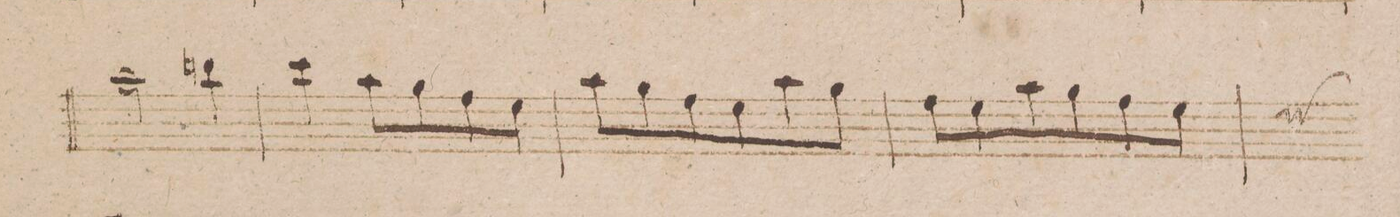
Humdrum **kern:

**kern	**dynam
*I"Flauto 2do	*
*clefG2	*
*k[b-]	*
*met(c|)	*
*M3/4	*
2aa\	.
4bbn\	.
=175	=175
4ccc\	.
8aa\L	.
8gg\	.
8ff\	.
8ee\J	.
=176	=176
8aa\L	.
8gg\	.
8ff\	.
8ee\	.
8aa\	.
8gg\J	.
=177	=177
8ff\L	.
8ee\	.
8aa\	.
8gg\	.
8ff\	.
8ee\J	.
*custos:ee	*
=178	=178
*-	*-
